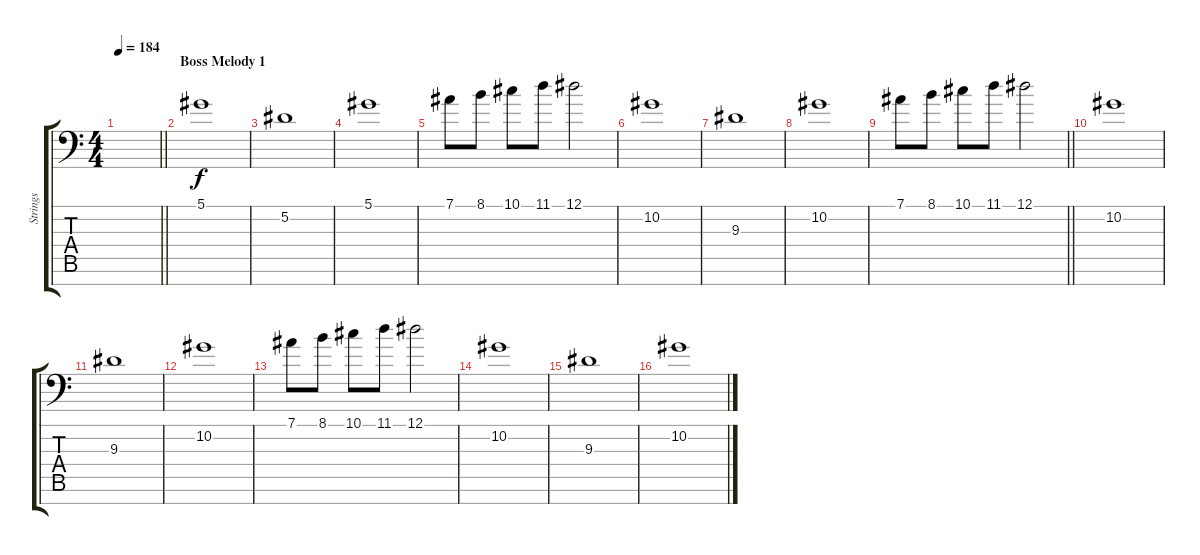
\track ("Strings" "Strings") {instrument stringensemble1}
\staff {score tabs}
\tuning (Eb4 Bb3 Gb3 Db3 Ab2 Eb2 Bb1) {hide}
\ts (4 4)
\tempo 184
\clef f4
\barLineRight lightlight
\ks c
|
\section ("" "Boss Melody 1")
5.1.1 |
5.2.1 |
5.1.1 |
7.1.8 8.1.8 10.1.8 11.1.8 12.1.2 |
10.2.1 |
9.3.1 |
10.2.1 |
\barLineRight lightlight
7.1.8 8.1.8 10.1.8 11.1.8 12.1.2 |
10.2.1 |
9.3.1 |
10.2.1 |
7.1.8 8.1.8 10.1.8 11.1.8 12.1.2 |
10.2.1 |
9.3.1 |
10.2.1
